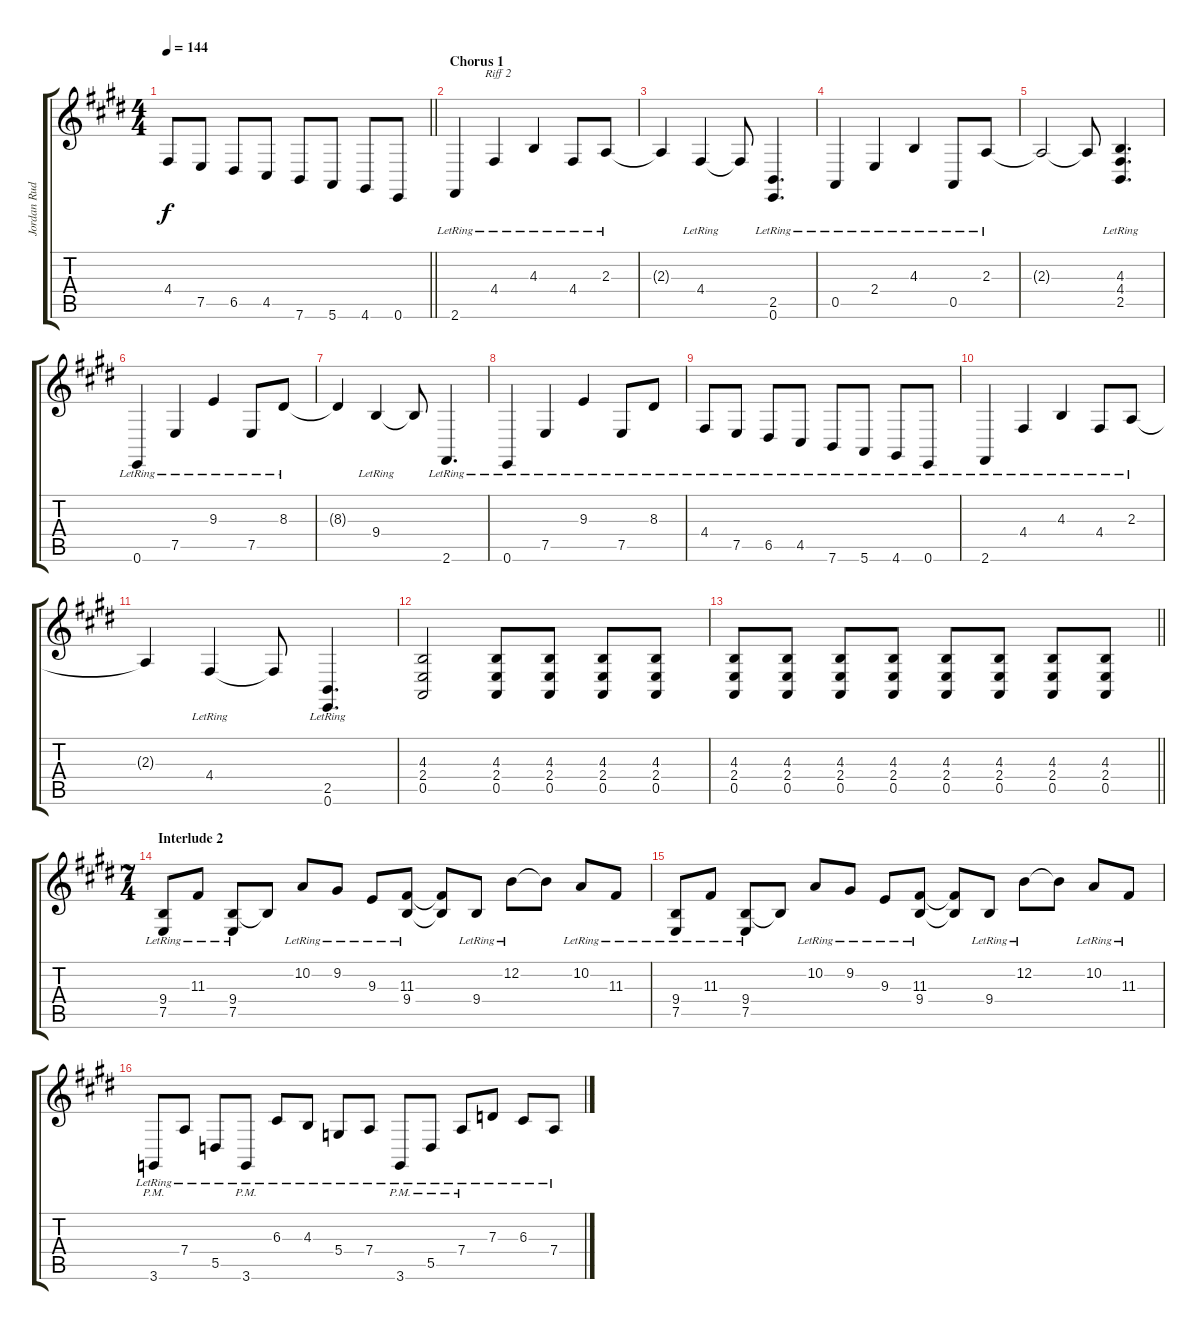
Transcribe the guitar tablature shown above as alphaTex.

\track ("Jordan Rudess" "Jordan Rud") {instrument acousticgrandpiano}
\staff {score tabs}
\tuning (E4 B3 G3 D3 A2 E2) {hide}
\ts (4 4)
\tempo 144
\clef g2
\barLineRight lightlight
\ks e
4.4.8{dy f} 7.5.8 6.5.8 4.5.8 7.6.8 5.6.8 4.6.8 0.6.8 |
\section ("" "Chorus 1")
2.6{lr}.4{txt "          Riff 2"} 4.4{lr}.4 4.3{lr}.4 4.4{lr}.8 2.3{lr}.8 |
2.3{t}.4 4.4{lr}.4 4.4{t}.8 (2.5{lr} 0.6{lr}).4{d} |
0.5{lr}.4 2.4{lr}.4 4.3{lr}.4 0.5{lr}.8 2.3{lr}.8 |
2.3{t}.2 2.3{t}.8 (4.3{lr} 4.4{lr} 2.5{lr}).4{d} |
0.6{lr}.4 7.5{lr}.4 9.3{lr}.4 7.5{lr}.8 8.3{lr}.8 |
8.3{t}.4 9.4{lr}.4 9.4{t}.8 2.6{lr}.4{d} |
0.6{lr}.4 7.5{lr}.4 9.3{lr}.4 7.5{lr}.8 8.3{lr}.8 |
4.4{lr}.8 7.5{lr}.8 6.5{lr}.8 4.5{lr}.8 7.6{lr}.8 5.6{lr}.8 4.6{lr}.8 0.6{lr}.8 |
2.6{lr}.4 4.4{lr}.4 4.3{lr}.4 4.4{lr}.8 2.3{lr}.8 |
2.3{t}.4 4.4{lr}.4 4.4{t}.8 (2.5{lr} 0.6{lr}).4{d} |
(4.3 2.4 0.5).2 (4.3 2.4 0.5).8 (4.3 2.4 0.5).8 (4.3 2.4 0.5).8 (4.3 2.4 0.5).8 |
\barLineRight lightlight
(4.3 2.4 0.5).8 (4.3 2.4 0.5).8 (4.3 2.4 0.5).8 (4.3 2.4 0.5).8 (4.3 2.4 0.5).8 (4.3 2.4 0.5).8 (4.3 2.4 0.5).8 (4.3 2.4 0.5).8 |
\ts (7 4)
\section ("" "Interlude 2")
(9.4{lr} 7.5{lr}).8{volume 16 instrument brightacousticpiano} 11.3{lr}.8 (9.4{lr} 7.5{lr}).8 9.4{t}.8 10.2{lr}.8 9.2{lr}.8 9.3{lr}.8 (11.3{lr} 9.4{lr}).8 (11.3{t} 9.4{t}).8 9.4{lr}.8 12.2{lr}.8 12.2{t}.8 10.2{lr}.8 11.3{lr}.8 |
(9.4{lr} 7.5{lr}).8{volume 16 instrument brightacousticpiano} 11.3{lr}.8 (9.4{lr} 7.5{lr}).8 9.4{t}.8 10.2{lr}.8 9.2{lr}.8 9.3{lr}.8 (11.3{lr} 9.4{lr}).8 (11.3{t} 9.4{t}).8 9.4{lr}.8 12.2{lr}.8 12.2{t}.8 10.2{lr}.8 11.3{lr}.8 |
3.6{pm lr}.8 7.4{lr}.8 5.5{lr}.8 3.6{pm lr}.8 6.3{lr}.8 4.3{lr}.8 5.4{lr}.8 7.4{lr}.8 3.6{pm lr}.8 5.5{pm lr}.8 7.4{pm lr}.8 7.3{lr}.8 6.3{lr}.8 7.4{lr}.8
